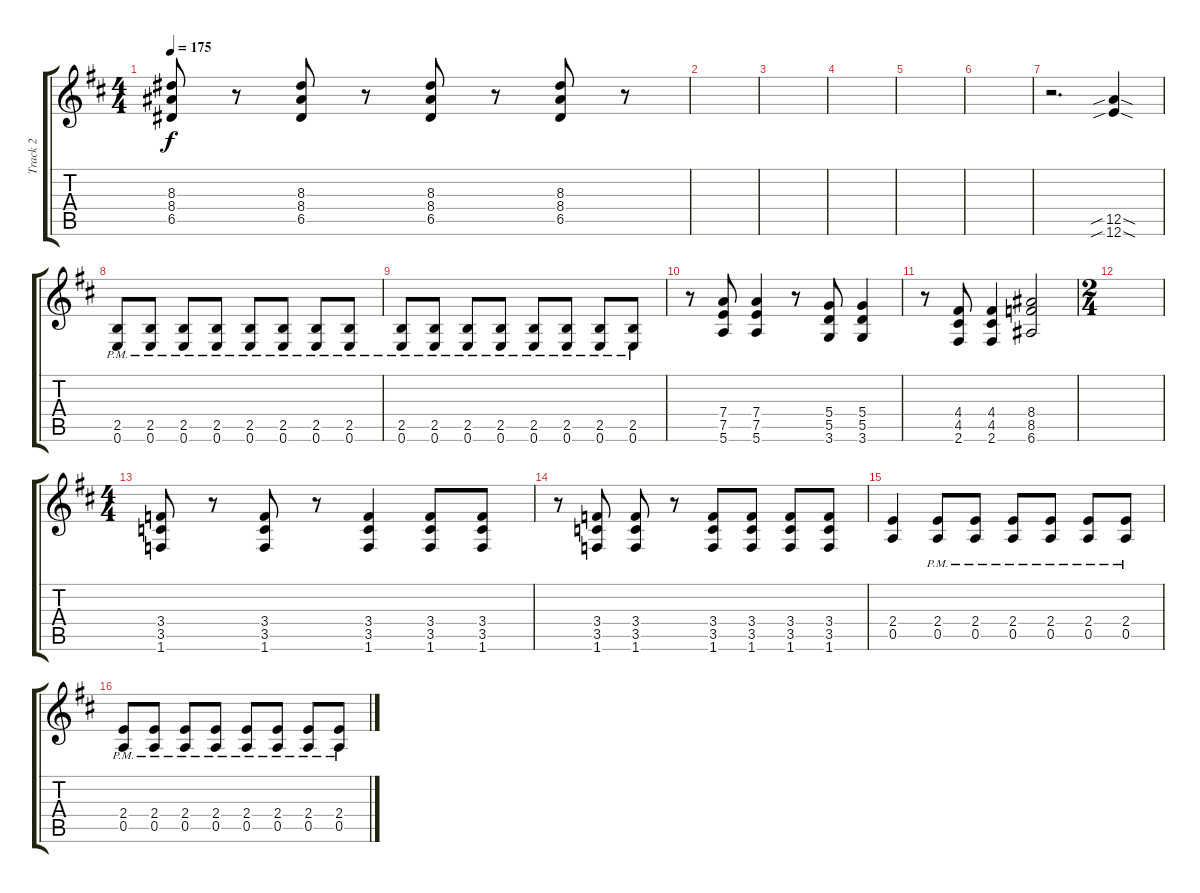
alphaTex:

\track ("Track 2" "Track 2") {instrument distortionguitar}
\staff {score tabs}
\tuning (E4 B3 G3 D3 A2 E2) {hide}
\ts (4 4)
\tempo 175
\clef g2
\ks d
(8.3 8.4 6.5).8{dy f} r.8 (8.3 8.4 6.5).8 r.8 (8.3 8.4 6.5).8 r.8 (8.3 8.4 6.5).8 r.8 |
|
|
|
|
|
r.2{d} (12.5{sib sod} 12.6{sib sod}).4 |
(2.5{pm} 0.6{pm}).8 (2.5{pm} 0.6{pm}).8 (2.5{pm} 0.6{pm}).8 (2.5{pm} 0.6{pm}).8 (2.5{pm} 0.6{pm}).8 (2.5{pm} 0.6{pm}).8 (2.5{pm} 0.6{pm}).8 (2.5{pm} 0.6{pm}).8 |
(2.5{pm} 0.6{pm}).8 (2.5{pm} 0.6{pm}).8 (2.5{pm} 0.6{pm}).8 (2.5{pm} 0.6{pm}).8 (2.5{pm} 0.6{pm}).8 (2.5{pm} 0.6{pm}).8 (2.5{pm} 0.6{pm}).8 (2.5{pm} 0.6{pm}).8 |
r.8 (7.4 7.5 5.6).8 (7.4 7.5 5.6).4 r.8 (5.4 5.5 3.6).8 (5.4 5.5 3.6).4 |
r.8 (4.4 4.5 2.6).8 (4.4 4.5 2.6).4 (8.4 8.5 6.6).2 |
\ts (2 4)
|
\ts (4 4)
(3.4 3.5 1.6).8 r.8 (3.4 3.5 1.6).8 r.8 (3.4 3.5 1.6).4 (3.4 3.5 1.6).8 (3.4 3.5 1.6).8 |
r.8 (3.4 3.5 1.6).8 (3.4 3.5 1.6).8 r.8 (3.4 3.5 1.6).8 (3.4 3.5 1.6).8 (3.4 3.5 1.6).8 (3.4 3.5 1.6).8 |
(2.4 0.5).4 (2.4{pm} 0.5{pm}).8 (2.4{pm} 0.5{pm}).8 (2.4{pm} 0.5{pm}).8 (2.4{pm} 0.5{pm}).8 (2.4{pm} 0.5{pm}).8 (2.4{pm} 0.5{pm}).8 |
(2.4{pm} 0.5{pm}).8 (2.4{pm} 0.5{pm}).8 (2.4{pm} 0.5{pm}).8 (2.4{pm} 0.5{pm}).8 (2.4{pm} 0.5{pm}).8 (2.4{pm} 0.5{pm}).8 (2.4{pm} 0.5{pm}).8 (2.4{pm} 0.5{pm}).8
